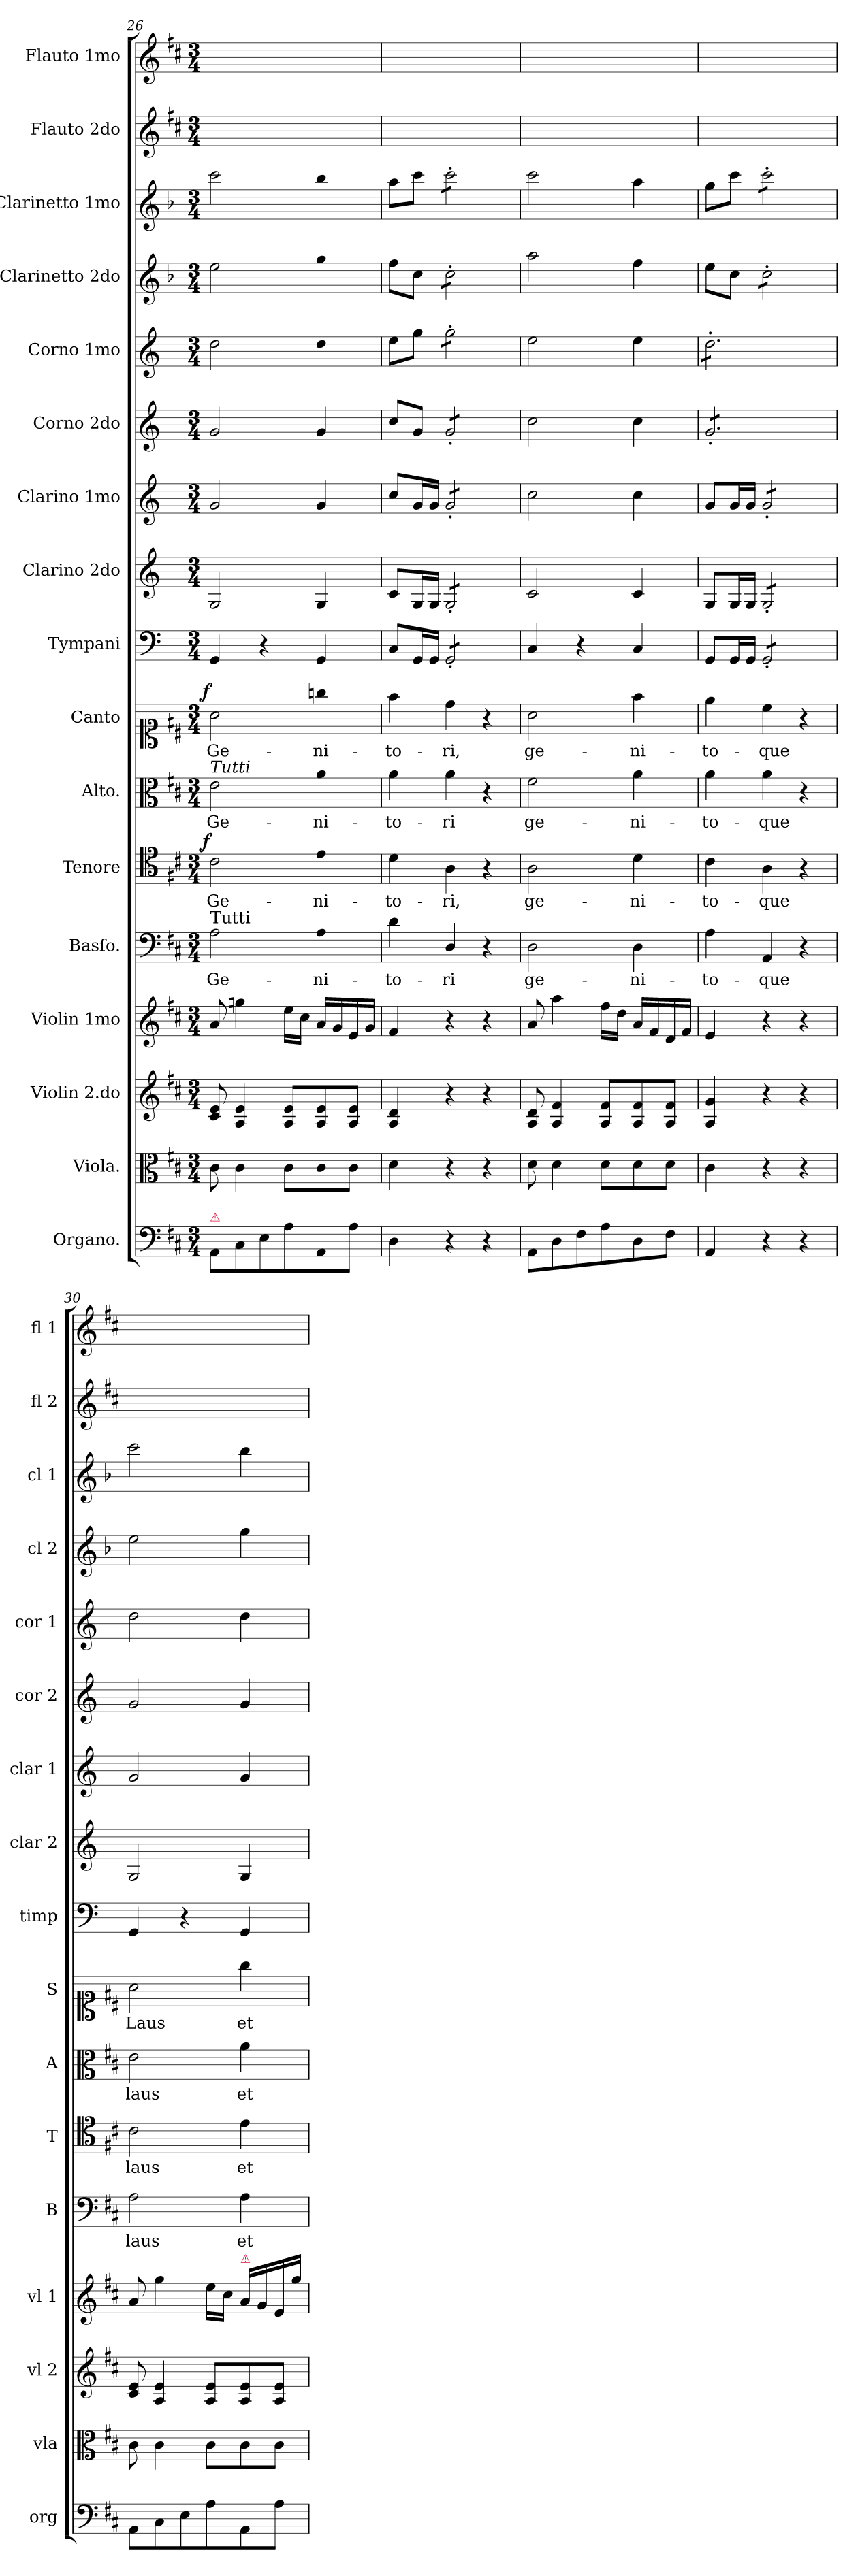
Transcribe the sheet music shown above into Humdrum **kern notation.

**kern	**dynam	**kern	**dynam	**kern	**dynam	**kern	**dynam	**kern	**text	**dynam	**kern	**text	**dynam	**kern	**text	**dynam	**kern	**text	**dynam	**kern	**kern	**kern	**kern	**kern	**kern	**kern	**kern	**kern
*part17	*part17	*part16	*part16	*part15	*part15	*part14	*part14	*part13	*part13	*part13	*part12	*part12	*part12	*part11	*part11	*part11	*part10	*part10	*part10	*part9	*part8	*part7	*part6	*part5	*part4	*part3	*part2	*part1
*staff17	*staff17	*staff16	*staff16	*staff15	*staff15	*staff14	*staff14	*staff13	*staff13	*staff13	*staff12	*staff12	*staff12	*staff11	*staff11	*staff11	*staff10	*staff10	*staff10	*staff9	*staff8	*staff7	*staff6	*staff5	*staff4	*staff3	*staff2	*staff1
*I"Organo.	*	*I"Viola.	*	*I"Violin 2.do	*	*I"Violin 1mo	*	*I"Basſo.	*	*	*I"Tenore	*	*	*I"Alto.	*	*	*I"Canto	*	*	*I"Tympani	*I"Clarino 2do	*I"Clarino 1mo	*I"Corno 2do	*I"Corno 1mo	*I"Clarinetto 2do	*I"Clarinetto 1mo	*I"Flauto 2do	*I"Flauto 1mo
*I'org	*	*I'vla	*	*I'vl 2	*	*I'vl 1	*	*I'B	*	*	*I'T	*	*	*I'A	*	*	*I'S	*	*	*I'timp	*I'clar 2	*I'clar 1	*I'cor 2	*I'cor 1	*I'cl 2	*I'cl 1	*I'fl 2	*I'fl 1
*clefF4	*	*clefC3	*	*clefG2	*	*clefG2	*	*clefF4	*	*	*clefC4	*	*	*clefC3	*	*	*clefC1	*	*	*clefF4	*clefG2	*clefG2	*clefG2	*clefG2	*clefG2	*clefG2	*clefG2	*clefG2
*	*	*	*	*	*	*	*	*	*	*	*	*	*	*	*	*	*	*	*	*ITrd-1c-2	*ITrd-1c-2	*ITrd-1c-2	*ITrd6c10	*ITrd6c10	*ITrd2c3	*ITrd2c3	*	*
*k[f#c#]	*	*k[f#c#]	*	*k[f#c#]	*	*k[f#c#]	*	*k[f#c#]	*	*	*k[f#c#]	*	*	*k[f#c#]	*	*	*k[f#c#]	*	*	*k[f#c#]	*k[f#c#]	*k[f#c#]	*k[f#c#]	*k[f#c#]	*k[f#c#]	*k[f#c#]	*k[f#c#]	*k[f#c#]
*D:	*	*D:	*	*D:	*	*D:	*	*D:	*	*	*D:	*	*	*D:	*	*	*D:	*	*	*D:	*D:	*D:	*D:	*D:	*D:	*D:	*D:	*D:
*M3/4	*	*M3/4	*	*M3/4	*	*M3/4	*	*M3/4	*	*	*M3/4	*	*	*M3/4	*	*	*M3/4	*	*	*M3/4	*M3/4	*M3/4	*M3/4	*M3/4	*M3/4	*M3/4	*M3/4	*M3/4
=26	=26	=26	=26	=26	=26	=26	=26	=26	=26	=26	=26	=26	=26	=26	=26	=26	=26	=26	=26	=26	=26	=26	=26	=26	=26	=26	=26	=26
!	!	!	!	!	!	!	!	!	!	!	!	!	!	!LO:TX:a:i:t=Tutti	!	!	!	!	!	!	!	!	!	!	!	!	!	!
!	!	!	!	!	!	!	!	!LO:TX:a:t=Tutti	!	!	!	!	!	!	!	!	!	!	!	!	!	!	!	!	!	!	!	!
!LO:TX:a:color=crimson:t=⚠	!	!	!	!	!	!	!	!	!	!	!	!	!	!	!	!	!	!	!	!	!	!	!	!	!	!	!	!
!	!LO:DY:rj	!	!LO:DY:rj	!	!LO:DY:rj	!	!LO:DY:b:rj	!	!	!LO:DY:b:rj	!	!	!LO:DY:b:rj	!	!	!LO:DY:b:rj	!	!	!LO:DY:b:rj	!	!	!	!	!	!	!	!	!
8AA\L	fr.	8c#\	fr..	8c#/ 8e/	fr.	8a/	fr.	2A\	Ge-	fr.	2c#\	Ge-	f	2e\	Ge-	fr.	2a\	Ge-	f	4AA/	2A/	2a/	2A/	2e\	2cc#\	2aa\	2.ryy	2.ryy
8C#\	.	4c#\	.	4A/ 4e/	.	4ggn\	.	.	.	.	.	.	.	.	.	.	.	.	.	.	.	.	.	.	.	.	.	.
8E\	.	.	.	.	.	.	.	.	.	.	.	.	.	.	.	.	.	.	.	4r	.	.	.	.	.	.	.	.
8A\	.	8c#\L	.	8A/ 8e/L	.	16ee\LL	.	.	.	.	.	.	.	.	.	.	.	.	.	.	.	.	.	.	.	.	.	.
.	.	.	.	.	.	16cc#\JJ	.	.	.	.	.	.	.	.	.	.	.	.	.	.	.	.	.	.	.	.	.	.
8AA/	.	8c#\	.	8A/ 8e/	.	16a/LL	.	4A\	-ni-	.	4e\	-ni-	.	4a\	-ni-	.	4ggn\	-ni-	.	4AA/	4A/	4a/	4A/	4e\	4ee\	4gg\	.	.
.	.	.	.	.	.	16g/	.	.	.	.	.	.	.	.	.	.	.	.	.	.	.	.	.	.	.	.	.	.
8A\J	.	8c#\J	.	8A/ 8e/J	.	16e/	.	.	.	.	.	.	.	.	.	.	.	.	.	.	.	.	.	.	.	.	.	.
.	.	.	.	.	.	16g/JJ	.	.	.	.	.	.	.	.	.	.	.	.	.	.	.	.	.	.	.	.	.	.
=27	=27	=27	=27	=27	=27	=27	=27	=27	=27	=27	=27	=27	=27	=27	=27	=27	=27	=27	=27	=27	=27	=27	=27	=27	=27	=27	=27	=27
4D\	.	4d\	.	4A/ 4d/	.	4f#/	.	4d\	-to-	.	4d\	-to-	.	4a\	-to-	.	4ff#\	-to-	.	8D/L	8d/L	8dd/L	8d/L	8f#\L	8dd\L	8ff#\L	2.ryy	2.ryy
.	.	.	.	.	.	.	.	.	.	.	.	.	.	.	.	.	.	.	.	16AA/L	16A/L	16a/L	8A/J	8a\J	8a\J	8aa\J	.	.
.	.	.	.	.	.	.	.	.	.	.	.	.	.	.	.	.	.	.	.	16AA/JJ	16A/JJ	16a/JJ	.	.	.	.	.	.
!	!	!	!	!	!	!	!	!	!	!	!	!	!	!	!	!	!	!	!	!	!	!	!	!	!LO:TX:a:t=....	!	!	!
!	!	!	!	!	!	!	!	!	!	!	!	!	!	!	!	!	!	!	!	!	!	!	!	!LO:TX:a:t=....	!	!	!	!
!	!	!	!	!	!	!	!	!	!	!	!	!	!	!	!	!	!	!	!	!	!	!	!LO:TX:b:t=....	!	!	!	!	!
!	!	!	!	!	!	!	!	!	!	!	!	!	!	!	!	!	!	!	!	!	!	!LO:TX:b:t=....	!	!	!	!	!	!
!	!	!	!	!	!	!	!	!	!	!	!	!	!	!	!	!	!	!	!	!	!LO:TX:b:t=....	!	!	!	!	!	!	!
!	!	!	!	!	!	!	!	!	!	!	!	!	!	!	!	!	!	!	!	!LO:TX:b:t=....	!	!	!	!	!	!	!	!
*	*	*	*	*	*	*	*	*	*	*	*	*	*	*	*	*	*	*	*	*tremolo	*	*	*	*	*	*	*	*
*	*	*	*	*	*	*	*	*	*	*	*	*	*	*	*	*	*	*	*	*	*tremolo	*	*	*	*	*	*	*
*	*	*	*	*	*	*	*	*	*	*	*	*	*	*	*	*	*	*	*	*	*	*tremolo	*	*	*	*	*	*
*	*	*	*	*	*	*	*	*	*	*	*	*	*	*	*	*	*	*	*	*	*	*	*tremolo	*	*	*	*	*
*	*	*	*	*	*	*	*	*	*	*	*	*	*	*	*	*	*	*	*	*	*	*	*	*tremolo	*	*	*	*
*	*	*	*	*	*	*	*	*	*	*	*	*	*	*	*	*	*	*	*	*	*	*	*	*	*tremolo	*	*	*
*	*	*	*	*	*	*	*	*	*	*	*	*	*	*	*	*	*	*	*	*	*	*	*	*	*	*tremolo	*	*
4r	.	4r	.	4r	.	4r	.	4D/	-ri	.	4A\	-ri,	.	4a\	-ri	.	4dd\	-ri,	.	8AA'/L	8A'/L	8a'/L	8A'/L	8a'\L	8a'\L	8aa'\L	.	.
.	.	.	.	.	.	.	.	.	.	.	.	.	.	.	.	.	.	.	.	8AA'/	8A'/	8a'/	8A'/	8a'\	8a'\	8aa'\	.	.
4r	.	4r	.	4r	.	4r	.	4r	.	.	4r	.	.	4r	.	.	4r	.	.	8AA'/	8A'/	8a'/	8A'/	8a'\	8a'\	8aa'\	.	.
.	.	.	.	.	.	.	.	.	.	.	.	.	.	.	.	.	.	.	.	8AA'/J	8A'/J	8a'/J	8A'/J	8a'\J	8a'\J	8aa'\J	.	.
*	*	*	*	*	*	*	*	*	*	*	*	*	*	*	*	*	*	*	*	*	*	*	*	*	*	*Xtremolo	*	*
*	*	*	*	*	*	*	*	*	*	*	*	*	*	*	*	*	*	*	*	*	*	*	*	*	*Xtremolo	*	*	*
*	*	*	*	*	*	*	*	*	*	*	*	*	*	*	*	*	*	*	*	*	*	*	*	*Xtremolo	*	*	*	*
*	*	*	*	*	*	*	*	*	*	*	*	*	*	*	*	*	*	*	*	*	*	*	*Xtremolo	*	*	*	*	*
*	*	*	*	*	*	*	*	*	*	*	*	*	*	*	*	*	*	*	*	*	*	*Xtremolo	*	*	*	*	*	*
*	*	*	*	*	*	*	*	*	*	*	*	*	*	*	*	*	*	*	*	*	*Xtremolo	*	*	*	*	*	*	*
*	*	*	*	*	*	*	*	*	*	*	*	*	*	*	*	*	*	*	*	*Xtremolo	*	*	*	*	*	*	*	*
=28	=28	=28	=28	=28	=28	=28	=28	=28	=28	=28	=28	=28	=28	=28	=28	=28	=28	=28	=28	=28	=28	=28	=28	=28	=28	=28	=28	=28
8AA\L	.	8d\	.	8A/ 8d/	.	8a/	.	2D\	ge-	.	2A\	ge-	.	2f#\	ge-	.	2a\	ge-	.	4D/	2d/	2dd\	2d\	2f#\	2ff#\	2aa\	2.ryy	2.ryy
8D\	.	4d\	.	4A/ 4f#/	.	4aa\	.	.	.	.	.	.	.	.	.	.	.	.	.	.	.	.	.	.	.	.	.	.
8F#\	.	.	.	.	.	.	.	.	.	.	.	.	.	.	.	.	.	.	.	4r	.	.	.	.	.	.	.	.
8A\	.	8d\L	.	8A/ 8f#/L	.	16ff#\LL	.	.	.	.	.	.	.	.	.	.	.	.	.	.	.	.	.	.	.	.	.	.
.	.	.	.	.	.	16dd\JJ	.	.	.	.	.	.	.	.	.	.	.	.	.	.	.	.	.	.	.	.	.	.
8D\	.	8d\	.	8A/ 8f#/	.	16a/LL	.	4D\	-ni-	.	4d\	-ni-	.	4a\	-ni-	.	4ff#\	-ni-	.	4D/	4d/	4dd\	4d\	4f#\	4dd\	4ff#\	.	.
.	.	.	.	.	.	16f#/	.	.	.	.	.	.	.	.	.	.	.	.	.	.	.	.	.	.	.	.	.	.
8F#\J	.	8d\J	.	8A/ 8f#/J	.	16d/	.	.	.	.	.	.	.	.	.	.	.	.	.	.	.	.	.	.	.	.	.	.
.	.	.	.	.	.	16f#/JJ	.	.	.	.	.	.	.	.	.	.	.	.	.	.	.	.	.	.	.	.	.	.
=29	=29	=29	=29	=29	=29	=29	=29	=29	=29	=29	=29	=29	=29	=29	=29	=29	=29	=29	=29	=29	=29	=29	=29	=29	=29	=29	=29	=29
!	!	!	!	!	!	!	!	!	!	!	!	!	!	!	!	!	!	!	!	!	!	!	!	!LO:TX:a:t=......	!	!	!	!
!	!	!	!	!	!	!	!	!	!	!	!	!	!	!	!	!	!	!	!	!	!	!	!LO:TX:b:t=......	!	!	!	!	!
*	*	*	*	*	*	*	*	*	*	*	*	*	*	*	*	*	*	*	*	*	*	*	*tremolo	*	*	*	*	*
*	*	*	*	*	*	*	*	*	*	*	*	*	*	*	*	*	*	*	*	*	*	*	*	*tremolo	*	*	*	*
4AA/	.	4c#\	.	4A/ 4g/	.	4e/	.	4A\	-to-	.	4c#\	-to-	.	4a\	-to-	.	4ee\	-to-	.	8AA/L	8A/L	8a/L	8A'/L	8e'\L	8cc#\L	8ee\L	2.ryy	2.ryy
.	.	.	.	.	.	.	.	.	.	.	.	.	.	.	.	.	.	.	.	16AA/L	16A/L	16a/L	8A'/	8e'\	8a\J	8aa\J	.	.
.	.	.	.	.	.	.	.	.	.	.	.	.	.	.	.	.	.	.	.	16AA/JJ	16A/JJ	16a/JJ	.	.	.	.	.	.
!	!	!	!	!	!	!	!	!	!	!	!	!	!	!	!	!	!	!	!	!	!	!	!	!	!	!LO:TX:a:t=....	!	!
!	!	!	!	!	!	!	!	!	!	!	!	!	!	!	!	!	!	!	!	!	!	!	!	!	!LO:TX:a:t=....	!	!	!
!	!	!	!	!	!	!	!	!	!	!	!	!	!	!	!	!	!	!	!	!	!	!LO:TX:b:t=....	!	!	!	!	!	!
!	!	!	!	!	!	!	!	!	!	!	!	!	!	!	!	!	!	!	!	!	!LO:TX:b:t=....	!	!	!	!	!	!	!
!	!	!	!	!	!	!	!	!	!	!	!	!	!	!	!	!	!	!	!	!LO:TX:b:t=....	!	!	!	!	!	!	!	!
*	*	*	*	*	*	*	*	*	*	*	*	*	*	*	*	*	*	*	*	*tremolo	*	*	*	*	*	*	*	*
*	*	*	*	*	*	*	*	*	*	*	*	*	*	*	*	*	*	*	*	*	*tremolo	*	*	*	*	*	*	*
*	*	*	*	*	*	*	*	*	*	*	*	*	*	*	*	*	*	*	*	*	*	*tremolo	*	*	*	*	*	*
*	*	*	*	*	*	*	*	*	*	*	*	*	*	*	*	*	*	*	*	*	*	*	*	*	*tremolo	*	*	*
*	*	*	*	*	*	*	*	*	*	*	*	*	*	*	*	*	*	*	*	*	*	*	*	*	*	*tremolo	*	*
4r	.	4r	.	4r	.	4r	.	4AA/	-que	.	4A\	-que	.	4a\	-que	.	4cc#\	-que	.	8AA'/L	8A'/L	8a'/L	8A'/	8e'\	8a'\L	8aa'\L	.	.
.	.	.	.	.	.	.	.	.	.	.	.	.	.	.	.	.	.	.	.	8AA'/	8A'/	8a'/	8A'/	8e'\	8a'\	8aa'\	.	.
4r	.	4r	.	4r	.	4r	.	4r	.	.	4r	.	.	4r	.	.	4r	.	.	8AA'/	8A'/	8a'/	8A'/	8e'\	8a'\	8aa'\	.	.
.	.	.	.	.	.	.	.	.	.	.	.	.	.	.	.	.	.	.	.	8AA'/J	8A'/J	8a'/J	8A'/J	8e'\J	8a'\J	8aa'\J	.	.
*	*	*	*	*	*	*	*	*	*	*	*	*	*	*	*	*	*	*	*	*	*	*	*	*	*	*Xtremolo	*	*
*	*	*	*	*	*	*	*	*	*	*	*	*	*	*	*	*	*	*	*	*	*	*	*	*	*Xtremolo	*	*	*
*	*	*	*	*	*	*	*	*	*	*	*	*	*	*	*	*	*	*	*	*	*	*	*	*Xtremolo	*	*	*	*
*	*	*	*	*	*	*	*	*	*	*	*	*	*	*	*	*	*	*	*	*	*	*	*Xtremolo	*	*	*	*	*
*	*	*	*	*	*	*	*	*	*	*	*	*	*	*	*	*	*	*	*	*	*	*Xtremolo	*	*	*	*	*	*
*	*	*	*	*	*	*	*	*	*	*	*	*	*	*	*	*	*	*	*	*	*Xtremolo	*	*	*	*	*	*	*
*	*	*	*	*	*	*	*	*	*	*	*	*	*	*	*	*	*	*	*	*Xtremolo	*	*	*	*	*	*	*	*
=30	=30	=30	=30	=30	=30	=30	=30	=30	=30	=30	=30	=30	=30	=30	=30	=30	=30	=30	=30	=30	=30	=30	=30	=30	=30	=30	=30	=30
8AA\L	.	8c#\	.	8c#/ 8e/	.	8a/	.	2A\	laus	.	2c#\	laus	.	2e\	laus	.	2a\	Laus	.	4AA/	2A/	2a/	2A/	2e\	2cc#\	2aa\	2.ryy	2.ryy
8C#\	.	4c#\	.	4A/ 4e/	.	4gg\	.	.	.	.	.	.	.	.	.	.	.	.	.	.	.	.	.	.	.	.	.	.
8E\	.	.	.	.	.	.	.	.	.	.	.	.	.	.	.	.	.	.	.	4r	.	.	.	.	.	.	.	.
8A\	.	8c#\L	.	8A/ 8e/L	.	16ee\LL	.	.	.	.	.	.	.	.	.	.	.	.	.	.	.	.	.	.	.	.	.	.
.	.	.	.	.	.	16cc#\JJ	.	.	.	.	.	.	.	.	.	.	.	.	.	.	.	.	.	.	.	.	.	.
!	!	!	!	!	!	!LO:TX:a:color=crimson:t=⚠	!	!	!	!	!	!	!	!	!	!	!	!	!	!	!	!	!	!	!	!	!	!
8AA\	.	8c#\	.	8A/ 8e/	.	16a/LL	.	4A\	et	.	4e\	et	.	4a\	et	.	4gg\	et	.	4AA/	4A/	4a/	4A/	4e\	4ee\	4gg\	.	.
.	.	.	.	.	.	16g/	.	.	.	.	.	.	.	.	.	.	.	.	.	.	.	.	.	.	.	.	.	.
8A\J	.	8c#\J	.	8A/ 8e/J	.	16e/	.	.	.	.	.	.	.	.	.	.	.	.	.	.	.	.	.	.	.	.	.	.
.	.	.	.	.	.	16gg\JJ	.	.	.	.	.	.	.	.	.	.	.	.	.	.	.	.	.	.	.	.	.	.
=	=	=	=	=	=	=	=	=	=	=	=	=	=	=	=	=	=	=	=	=	=	=	=	=	=	=	=	=
*-	*-	*-	*-	*-	*-	*-	*-	*-	*-	*-	*-	*-	*-	*-	*-	*-	*-	*-	*-	*-	*-	*-	*-	*-	*-	*-	*-	*-
